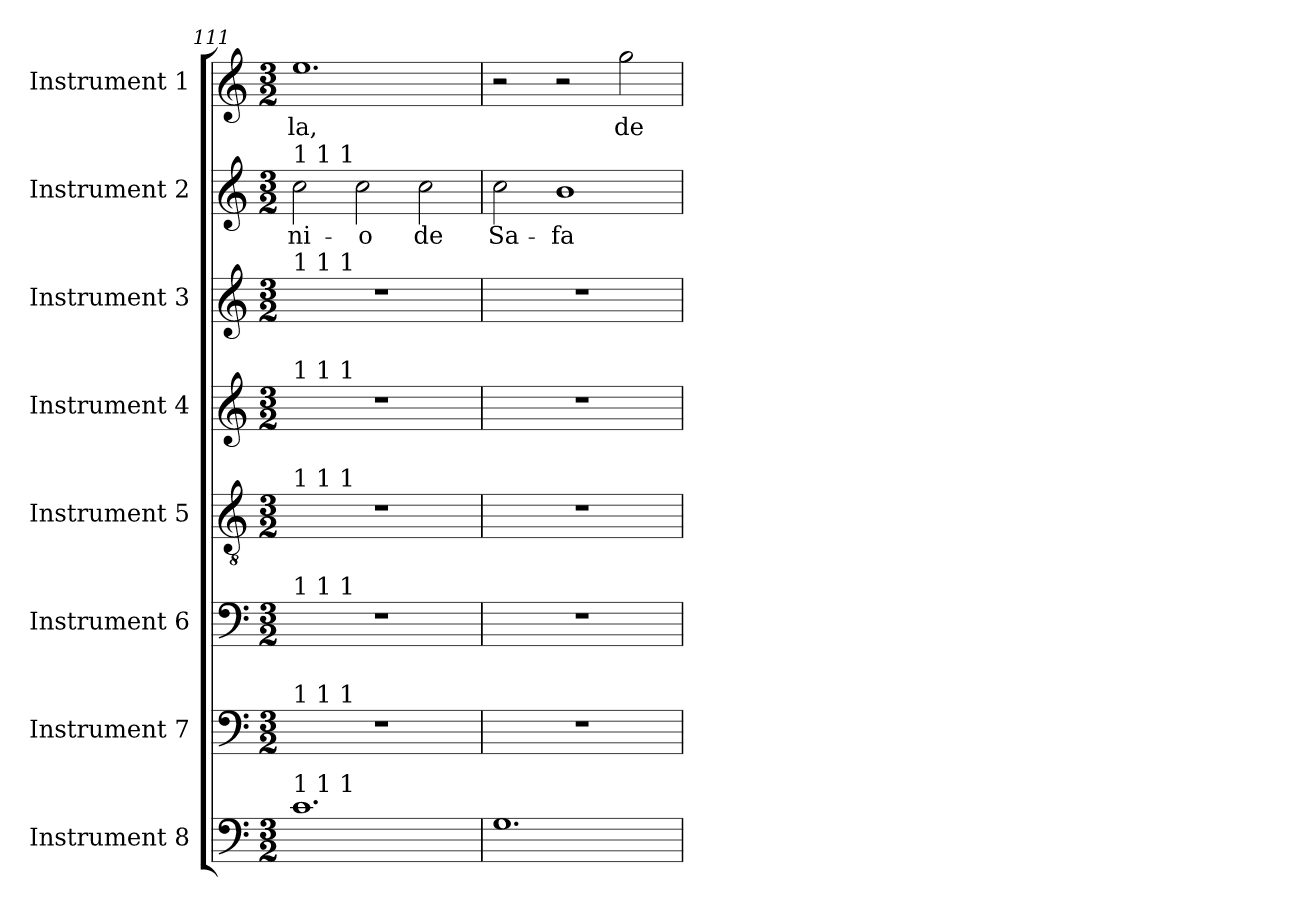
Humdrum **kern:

**kern	**kern	**kern	**kern	**kern	**kern	**kern	**text	**kern	**text
*part8	*part7	*part6	*part5	*part4	*part3	*part2	*part2	*part1	*part1
*staff8	*staff7	*staff6	*staff5	*staff4	*staff3	*staff2	*staff2	*staff1	*staff1
*I"Instrument 8	*I"Instrument 7	*I"Instrument 6	*I"Instrument 5	*I"Instrument 4	*I"Instrument 3	*I"Instrument 2	*	*I"Instrument 1	*
!!LO:PB:g=z
*clefF4	*clefF4	*clefF4	*clefGv2	*clefG2	*clefG2	*clefG2	*	*clefG2	*
*k[]	*k[]	*k[]	*k[]	*k[]	*k[]	*k[]	*	*k[]	*
*C:	*C:	*C:	*C:	*C:	*C:	*C:	*	*C:	*
*M3/2	*M3/2	*M3/2	*M3/2	*M3/2	*M3/2	*M3/2	*	*M3/2	*
=111	=111	=111	=111	=111	=111	=111	=111	=111	=111
!	!	!	!	!	!	!LO:TX:a:t=1 1 1	!	!	!
!	!	!	!	!	!LO:TX:a:t=1 1 1	!	!	!	!
!	!	!	!	!LO:TX:a:t=1 1 1	!	!	!	!	!
!	!	!	!LO:TX:a:t=1 1 1	!	!	!	!	!	!
!	!	!LO:TX:a:t=1 1 1	!	!	!	!	!	!	!
!	!LO:TX:a:t=1 1 1	!	!	!	!	!	!	!	!
!LO:TX:a:t=1 1 1	!	!	!	!	!	!	!	!	!
!	!	!	!	!	!	!	!LO:LY:b:rj	!	!LO:LY:b:cj
1.c	1.r	1.r	1.r	1.r	1.r	2cc\	-ni-	1.ee	-la,
!	!	!	!	!	!	!	!LO:LY:b:rj	!	!
.	.	.	.	.	.	2cc\	-o	.	.
!	!	!	!	!	!	!	!LO:LY:b:rj	!	!
.	.	.	.	.	.	2cc\	de	.	.
=112	=112	=112	=112	=112	=112	=112	=112	=112	=112
!	!	!	!	!	!	!	!LO:LY:b:rj	!	!
1.G	1.r	1.r	1.r	1.r	1.r	2cc\	Sa-	2r	.
!	!	!	!	!	!	!	!LO:LY:b:rj	!	!
.	.	.	.	.	.	1b	-fa-	2r	.
!	!	!	!	!	!	!	!	!	!LO:LY:b:cj
.	.	.	.	.	.	.	.	2gg\	de
=	=	=	=	=	=	=	=	=	=
*-	*-	*-	*-	*-	*-	*-	*-	*-	*-
